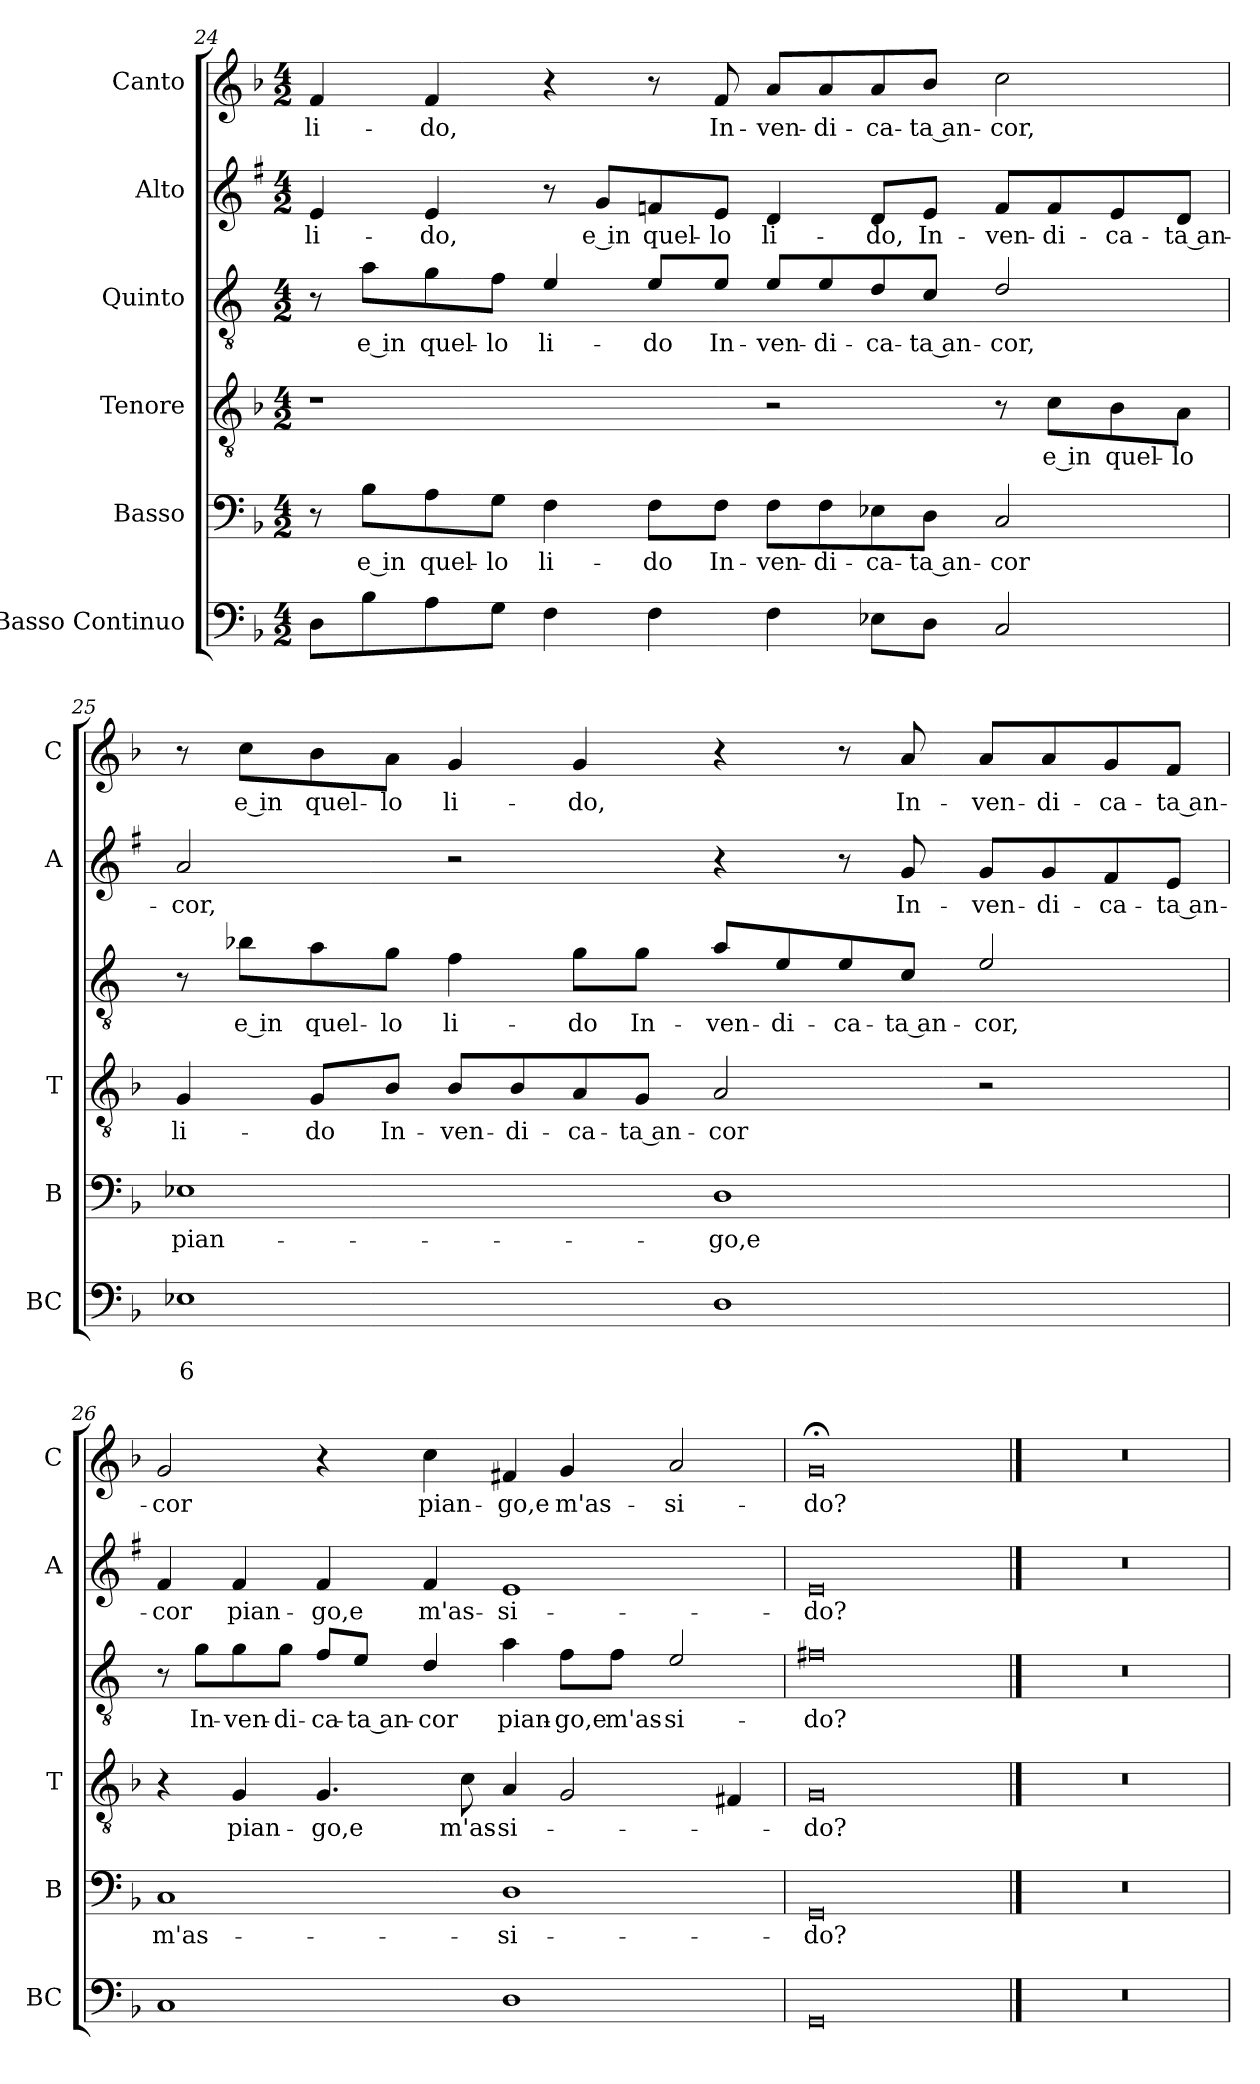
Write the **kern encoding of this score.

**kern	**text	**text	**kern	**text	**kern	**text	**kern	**text	**kern	**text	**kern	**text
*part6	*part6	*part6	*part5	*part5	*part4	*part4	*part3	*part3	*part2	*part2	*part1	*part1
*staff6	*staff6	*staff6	*staff5	*staff5	*staff4	*staff4	*staff3	*staff3	*staff2	*staff2	*staff1	*staff1
*I"Basso Continuo	*	*	*I"Basso	*	*I"Tenore	*	*I"Quinto	*	*I"Alto	*	*I"Canto	*
*I'BC	*	*	*I'B	*	*I'T	*	*	*	*I'A	*	*I'C	*
!!LO:PB:g=z
*clefF4	*	*	*clefF4	*	*clefGv2	*	*clefGv2	*	*clefG2	*	*clefG2	*
*	*	*	*	*	*	*	*ITrd4c7	*	*ITrd1c2	*	*	*
*k[b-]	*	*	*k[b-]	*	*k[b-]	*	*k[b-]	*	*k[b-]	*	*k[b-]	*
*F:	*	*	*F:	*	*F:	*	*F:	*	*F:	*	*F:	*
*M4/2	*	*	*M4/2	*	*M4/2	*	*M4/2	*	*M4/2	*	*M4/2	*
=24	=24	=24	=24	=24	=24	=24	=24	=24	=24	=24	=24	=24
!	!	!	!	!	!	!	!	!	!	!LO:LY:b	!	!LO:LY:b
8D\L	.	.	8r	.	1r	.	8r	.	4d/	li-	4f/	li-
!	!	!	!	!LO:LY:b	!	!	!	!LO:LY:b	!	!	!	!
8B-\	.	.	8B-\L	e in	.	.	8d\L	e in	.	.	.	.
!	!	!	!	!LO:LY:b	!	!	!	!LO:LY:b	!	!LO:LY:b	!	!LO:LY:b
8A\	.	.	8A\	quel-	.	.	8c\	quel-	4d/	-do,	4f/	-do,
!	!	!	!	!LO:LY:b	!	!	!	!LO:LY:b	!	!	!	!
8G\J	.	.	8G\J	-lo	.	.	8B-\J	-lo	.	.	.	.
!	!	!	!	!LO:LY:b	!	!	!	!LO:LY:b	!	!	!	!
4F\	.	.	4F\	li-	.	.	4A/	li-	8r	.	4r	.
!	!	!	!	!	!	!	!	!	!	!LO:LY:b	!	!
.	.	.	.	.	.	.	.	.	8f/L	e in	.	.
!	!	!	!	!LO:LY:b	!	!	!	!LO:LY:b	!	!LO:LY:b	!	!
4F\	.	.	8F\L	-do	.	.	8A/L	-do	8e-X/	quel-	8r	.
!	!	!	!	!LO:LY:b	!	!	!	!LO:LY:b	!	!LO:LY:b	!	!LO:LY:b
.	.	.	8F\J	In-	.	.	8A/J	In-	8d/J	-lo	8f/	In-
!	!	!	!	!LO:LY:b	!	!	!	!LO:LY:b	!	!LO:LY:b	!	!LO:LY:b
4F\	.	.	8F\L	-ven-	2r	.	8A/L	-ven-	4c/	li-	8a/L	-ven-
!	!	!	!	!LO:LY:b	!	!	!	!LO:LY:b	!	!	!	!LO:LY:b
.	.	.	8F\	-di-	.	.	8A/	-di-	.	.	8a/	-di-
!	!	!	!	!LO:LY:b	!	!	!	!LO:LY:b	!	!LO:LY:b	!	!LO:LY:b
8E-X\L	.	.	8E-X\	-ca-	.	.	8G/	-ca-	8c/L	-do,	8a/	-ca-
!	!	!	!	!LO:LY:b	!	!	!	!LO:LY:b	!	!LO:LY:b	!	!LO:LY:b
8D\J	.	.	8D\J	-ta an-	.	.	8F/J	-ta an-	8d/J	In-	8b-/J	-ta an-
!	!	!	!	!LO:LY:b	!	!	!	!LO:LY:b	!	!LO:LY:b	!	!LO:LY:b
2C/	.	.	2C/	-cor	8r	.	2G/	-cor,	8e-/L	-ven-	2cc\	-cor,
!	!	!	!	!	!	!LO:LY:b	!	!	!	!LO:LY:b	!	!
.	.	.	.	.	8c\L	e in	.	.	8e-/	-di-	.	.
!	!	!	!	!	!	!LO:LY:b	!	!	!	!LO:LY:b	!	!
.	.	.	.	.	8B-\	quel-	.	.	8d/	-ca-	.	.
!	!	!	!	!	!	!LO:LY:b	!	!	!	!LO:LY:b	!	!
.	.	.	.	.	8A\J	-lo	.	.	8c/J	-ta an-	.	.
=25	=25	=25	=25	=25	=25	=25	=25	=25	=25	=25	=25	=25
!	!	!LO:LY:b	!	!LO:LY:b	!	!LO:LY:b	!	!	!	!LO:LY:b	!	!
1E-X	.	6	1E-X	pian-	4G/	li-	8r	.	2g/	-cor,	8r	.
!	!	!	!	!	!	!	!	!LO:LY:b	!	!	!	!LO:LY:b
.	.	.	.	.	.	.	8e-X\L	e in	.	.	8cc\L	e in
!	!	!	!	!	!	!LO:LY:b	!	!LO:LY:b	!	!	!	!LO:LY:b
.	.	.	.	.	8G/L	-do	8d\	quel-	.	.	8b-\	quel-
!	!	!	!	!	!	!LO:LY:b	!	!LO:LY:b	!	!	!	!LO:LY:b
.	.	.	.	.	8B-/J	In-	8c\J	-lo	.	.	8a\J	-lo
!	!	!	!	!	!	!LO:LY:b	!	!LO:LY:b	!	!	!	!LO:LY:b
.	.	.	.	.	8B-/L	-ven-	4B-\	li-	2r	.	4g/	li-
!	!	!	!	!	!	!LO:LY:b	!	!	!	!	!	!
.	.	.	.	.	8B-/	-di-	.	.	.	.	.	.
!	!	!	!	!	!	!LO:LY:b	!	!LO:LY:b	!	!	!	!LO:LY:b
.	.	.	.	.	8A/	-ca-	8c\L	-do	.	.	4g/	-do,
!	!	!	!	!	!	!LO:LY:b	!	!LO:LY:b	!	!	!	!
.	.	.	.	.	8G/J	-ta an-	8c\J	In-	.	.	.	.
!	!	!	!	!LO:LY:b	!	!LO:LY:b	!	!LO:LY:b	!	!	!	!
1D	.	.	1D	-go,e	2A/	-cor	8d/L	-ven-	4r	.	4r	.
!	!	!	!	!	!	!	!	!LO:LY:b	!	!	!	!
.	.	.	.	.	.	.	8A/	-di-	.	.	.	.
!	!	!	!	!	!	!	!	!LO:LY:b	!	!	!	!
.	.	.	.	.	.	.	8A/	-ca-	8r	.	8r	.
!	!	!	!	!	!	!	!	!LO:LY:b	!	!LO:LY:b	!	!LO:LY:b
.	.	.	.	.	.	.	8F/J	-ta an-	8f/	In-	8a/	In-
!	!	!	!	!	!	!	!	!LO:LY:b	!	!LO:LY:b	!	!LO:LY:b
.	.	.	.	.	2r	.	2A/	-cor,	8f/L	-ven-	8a/L	-ven-
!	!	!	!	!	!	!	!	!	!	!LO:LY:b	!	!LO:LY:b
.	.	.	.	.	.	.	.	.	8f/	-di-	8a/	-di-
!	!	!	!	!	!	!	!	!	!	!LO:LY:b	!	!LO:LY:b
.	.	.	.	.	.	.	.	.	8e/	-ca-	8g/	-ca-
!	!	!	!	!	!	!	!	!	!	!LO:LY:b	!	!LO:LY:b
.	.	.	.	.	.	.	.	.	8d/J	-ta an-	8f/J	-ta an-
!!LO:LB:g=z
=26	=26	=26	=26	=26	=26	=26	=26	=26	=26	=26	=26	=26
!	!	!	!	!LO:LY:b	!	!	!	!	!	!LO:LY:b	!	!LO:LY:b
1C	.	.	1C	m'as-	4r	.	8r	.	4e/	-cor	2g/	-cor
!	!	!	!	!	!	!	!	!LO:LY:b	!	!	!	!
.	.	.	.	.	.	.	8c\L	In-	.	.	.	.
!	!	!	!	!	!	!LO:LY:b	!	!LO:LY:b	!	!LO:LY:b	!	!
.	.	.	.	.	4G/	pian-	8c\	-ven-	4e/	pian-	.	.
!	!	!	!	!	!	!	!	!LO:LY:b	!	!	!	!
.	.	.	.	.	.	.	8c\J	-di-	.	.	.	.
!	!	!	!	!	!	!LO:LY:b	!	!LO:LY:b	!	!LO:LY:b	!	!
.	.	.	.	.	4.G/	-go,e	8B-/L	-ca-	4e/	-go,e	4r	.
!	!	!	!	!	!	!	!	!LO:LY:b	!	!	!	!
.	.	.	.	.	.	.	8A/J	-ta an-	.	.	.	.
!	!	!	!	!	!	!	!	!LO:LY:b	!	!LO:LY:b	!	!LO:LY:b
.	.	.	.	.	.	.	4G/	-cor	4e/	m'as-	4cc\	pian-
!	!	!	!	!	!	!LO:LY:b	!	!	!	!	!	!
.	.	.	.	.	8c\	m'as-	.	.	.	.	.	.
!	!	!	!	!LO:LY:b	!	!LO:LY:b	!	!LO:LY:b	!	!LO:LY:b	!	!LO:LY:b
1D	.	.	1D	-si-	4A/	-si-	4d\	pian-	1d	-si-	4f#X/	-go,e
!	!	!	!	!	!	!	!	!LO:LY:b	!	!	!	!LO:LY:b
.	.	.	.	.	2G/	.	8B-\L	-go,e	.	.	4g/	m'as-
!	!	!	!	!	!	!	!	!LO:LY:b	!	!	!	!
.	.	.	.	.	.	.	8B-\J	m'as-	.	.	.	.
!	!	!	!	!	!	!	!	!LO:LY:b	!	!	!	!LO:LY:b
.	.	.	.	.	.	.	2A/	-si-	.	.	2a/	-si-
.	.	.	.	.	4F#X/	.	.	.	.	.	.	.
=27	=27	=27	=27	=27	=27	=27	=27	=27	=27	=27	=27	=27
!	!	!	!	!LO:LY:b	!	!LO:LY:b	!	!LO:LY:b	!	!LO:LY:b	!	!LO:LY:b
0GG	.	.	0GG	-do?	0G	-do?	0Bn	-do?	0d	-do?	0g;<	-do?
==28	==28	==28	==28	==28	==28	==28	==28	==28	==28	==28	==28	==28
0r	.	.	0r	.	0r	.	0r	.	0r	.	0r	.
=	=	=	=	=	=	=	=	=	=	=	=	=
*-	*-	*-	*-	*-	*-	*-	*-	*-	*-	*-	*-	*-
